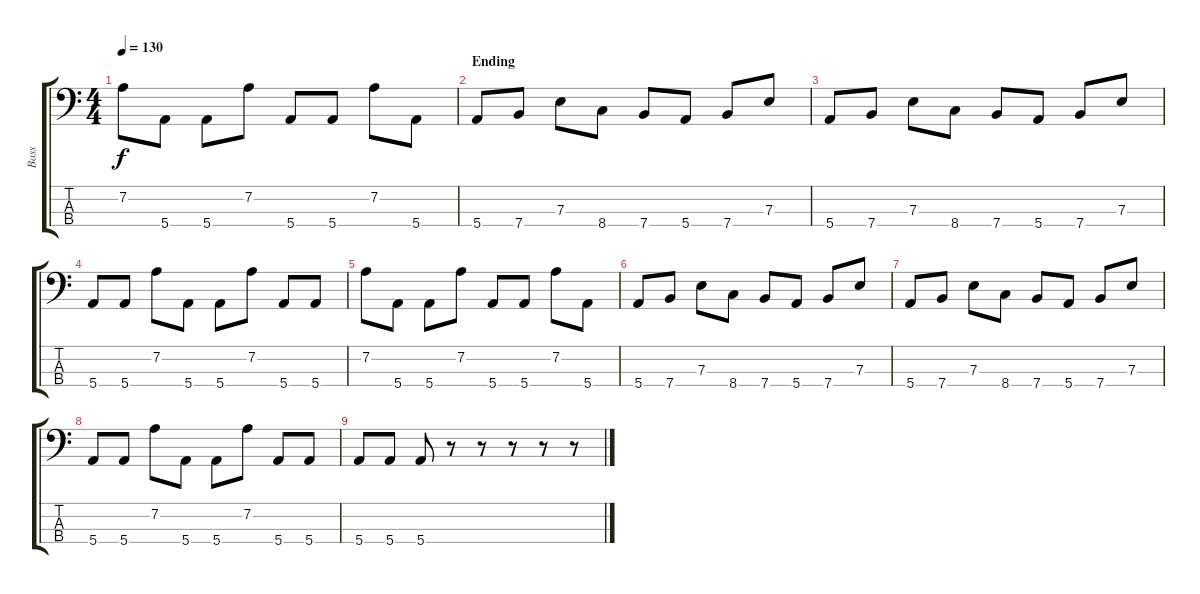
\track ("Bass" "Bass") {instrument electricbasspick}
\staff {score tabs}
\tuning (G2 D2 A1 E1) {hide}
\ts (4 4)
\tempo 130
\clef f4
\ks c
7.2.8{dy f} 5.4.8 5.4.8 7.2.8 5.4.8 5.4.8 7.2.8 5.4.8 |
\section ("" "Ending")
5.4.8 7.4.8 7.3.8 8.4.8 7.4.8 5.4.8 7.4.8 7.3.8 |
5.4.8 7.4.8 7.3.8 8.4.8 7.4.8 5.4.8 7.4.8 7.3.8 |
5.4.8 5.4.8 7.2.8 5.4.8 5.4.8 7.2.8 5.4.8 5.4.8 |
7.2.8 5.4.8 5.4.8 7.2.8 5.4.8 5.4.8 7.2.8 5.4.8 |
5.4.8 7.4.8 7.3.8 8.4.8 7.4.8 5.4.8 7.4.8 7.3.8 |
5.4.8 7.4.8 7.3.8 8.4.8 7.4.8 5.4.8 7.4.8 7.3.8 |
5.4.8 5.4.8 7.2.8 5.4.8 5.4.8 7.2.8 5.4.8 5.4.8 |
5.4.8 5.4.8 5.4.8 r.8 r.8 r.8 r.8 r.8
